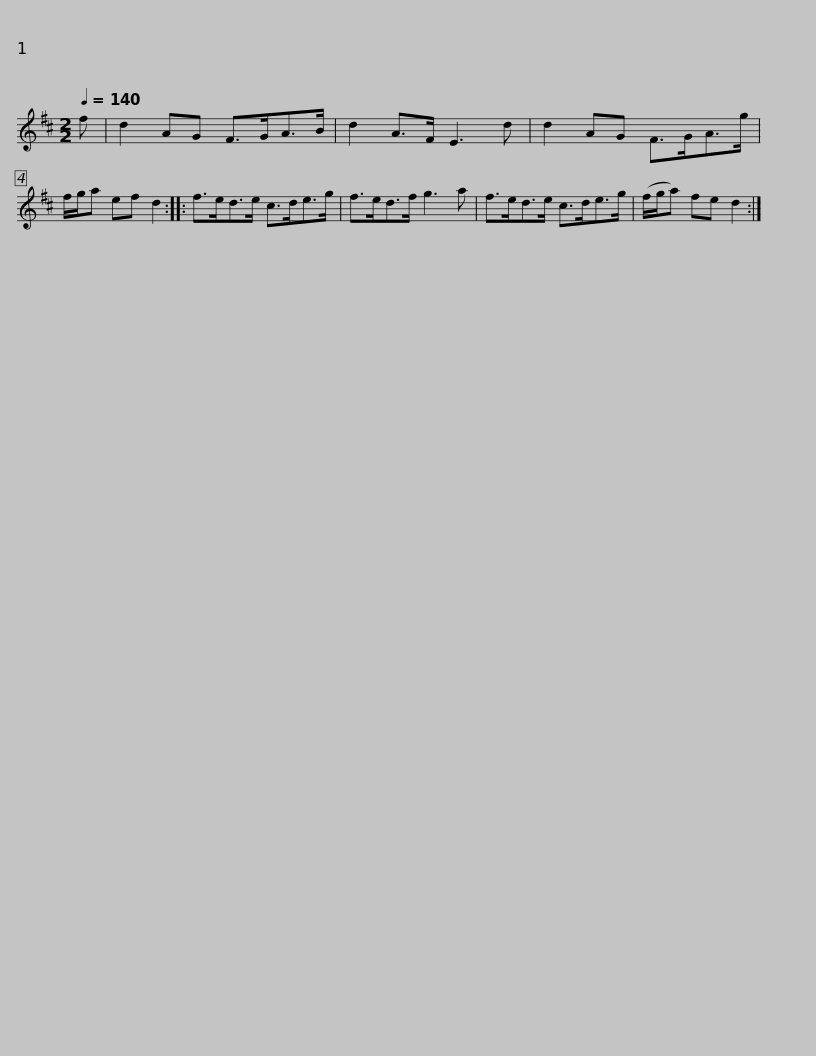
X:1
L:1/8
Q:1/4=140
M:2/2
I:linebreak $
K:D
V:1 treble
V:1
 f | d2 AG F>GA>B | d2 A>F E3 d | d2 AG F>GA>g | f/g/a ef d2 :: %5
 f>ed>e c>de>g |$ f>ed>f g3 a | f>ed>e c>de>g | (f/g/a) fe d2 :| %9
